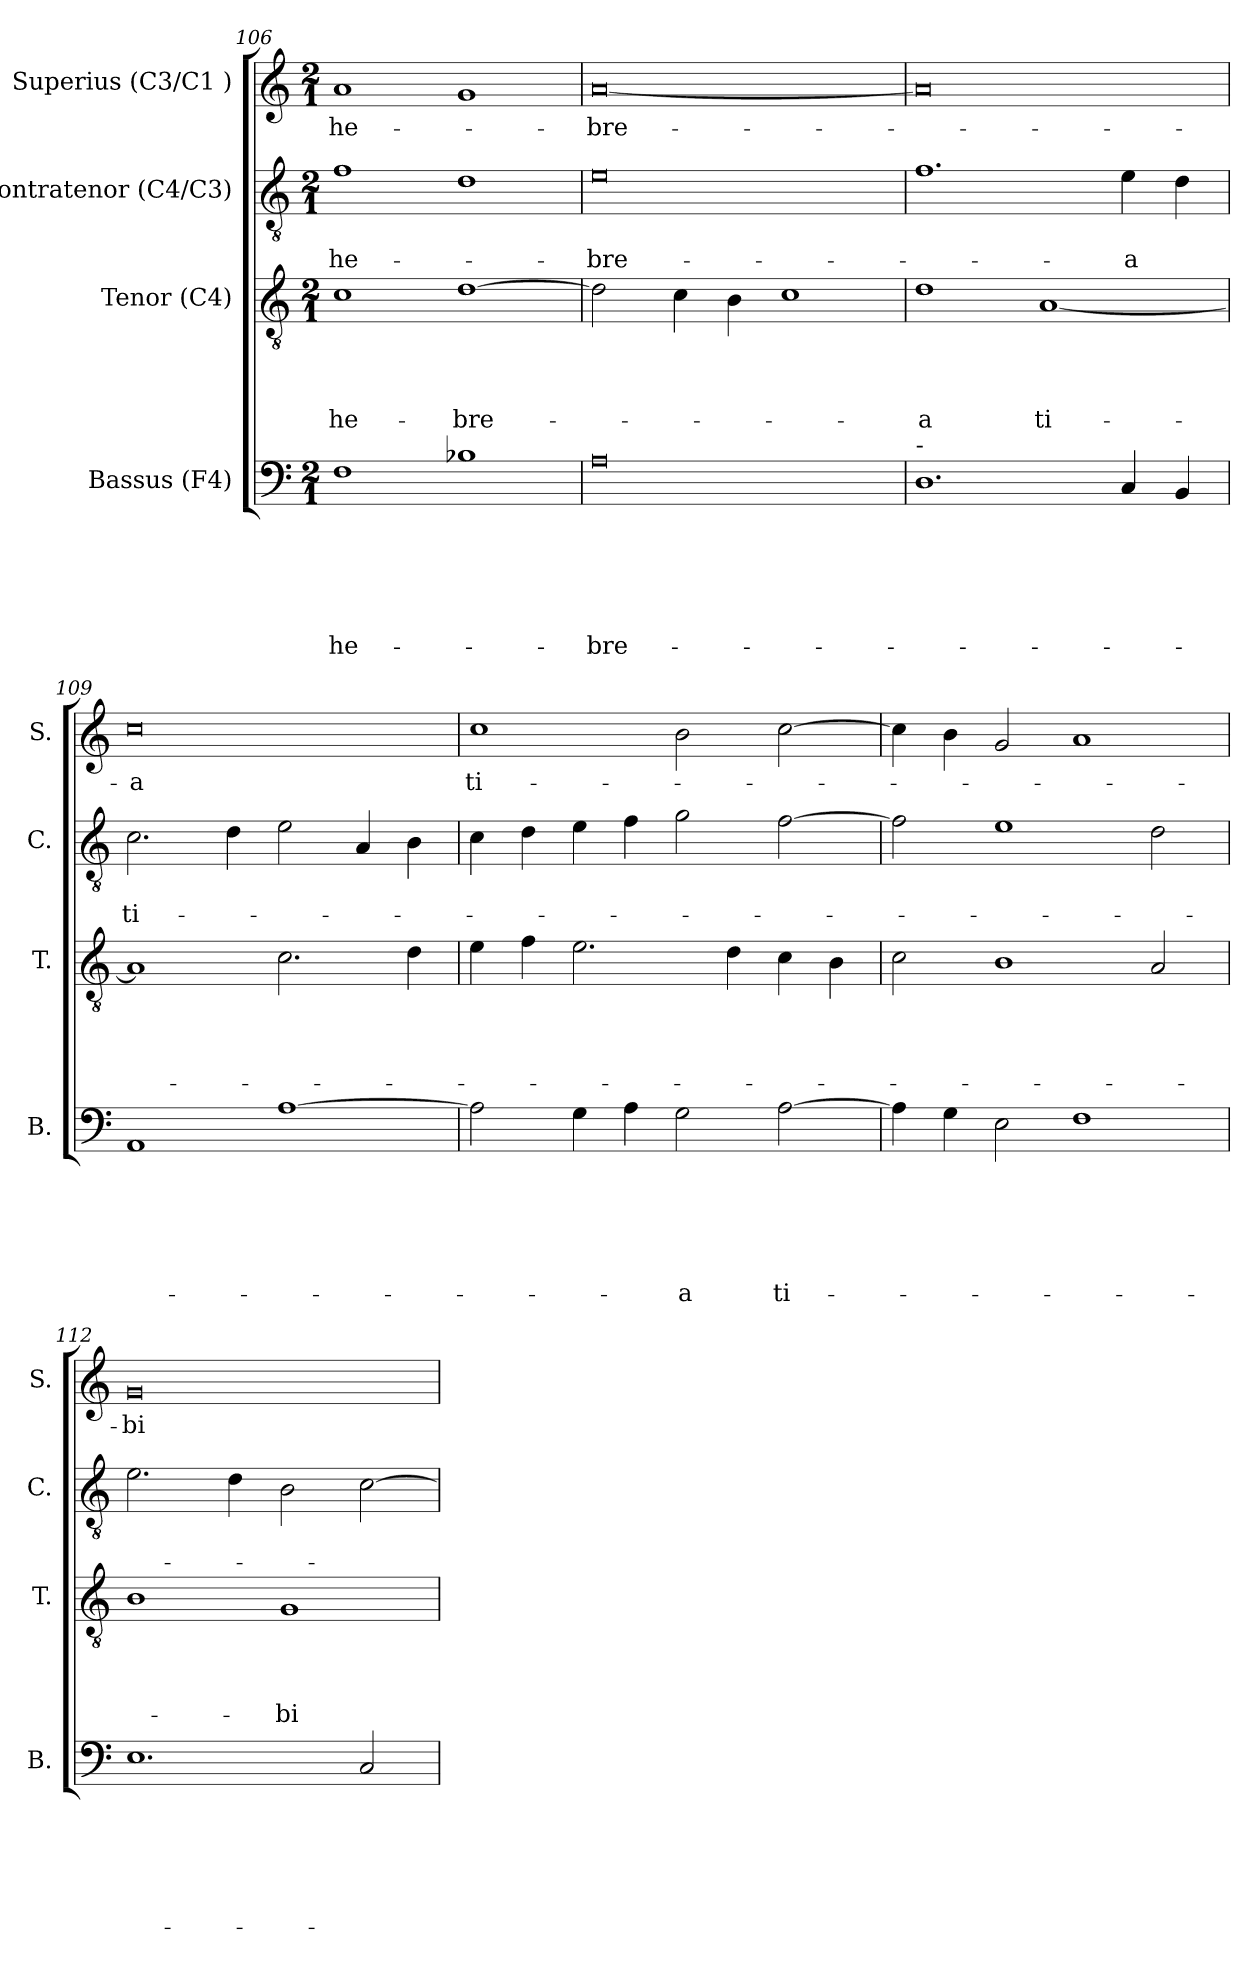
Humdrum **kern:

**kern	**text	**text	**text	**text	**text	**text	**kern	**text	**text	**text	**text	**kern	**text	**text	**kern	**text
*part4	*part4	*part4	*part4	*part4	*part4	*part4	*part3	*part3	*part3	*part3	*part3	*part2	*part2	*part2	*part1	*part1
*staff4	*staff4	*staff4	*staff4	*staff4	*staff4	*staff4	*staff3	*staff3	*staff3	*staff3	*staff3	*staff2	*staff2	*staff2	*staff1	*staff1
*I"Bassus (F4)	*	*	*	*	*	*	*I"Tenor (C4)	*	*	*	*	*I"Contratenor (C4/C3)	*	*	*I"Superius (C3/C1 )	*
*I'B.	*	*	*	*	*	*	*I'T.	*	*	*	*	*I'C.	*	*	*I'S.	*
*clefF4	*	*	*	*	*	*	*clefGv2	*	*	*	*	*clefGv2	*	*	*clefG2	*
*k[]	*	*	*	*	*	*	*k[]	*	*	*	*	*k[]	*	*	*k[]	*
*C:	*	*	*	*	*	*	*C:	*	*	*	*	*C:	*	*	*C:	*
*M2/1	*	*	*	*	*	*	*M2/1	*	*	*	*	*M2/1	*	*	*M2/1	*
=106	=106	=106	=106	=106	=106	=106	=106	=106	=106	=106	=106	=106	=106	=106	=106	=106
!	!	!	!	!	!	!LO:LY:b	!	!	!	!	!LO:LY:b	!	!	!LO:LY:b	!	!LO:LY:b
1F	.	.	.	.	.	he-	1c	.	.	.	he-	1f	.	he-	1a	he-
!	!	!	!	!	!	!	!	!	!	!	!LO:LY:b	!	!	!	!	!
1B-X	.	.	.	.	.	.	[>1d	.	.	.	-bre-	1d	.	.	1g	.
=107	=107	=107	=107	=107	=107	=107	=107	=107	=107	=107	=107	=107	=107	=107	=107	=107
!	!	!	!	!	!	!LO:LY:b	!	!	!	!	!	!	!	!LO:LY:b	!	!LO:LY:b
0A	.	.	.	.	.	-bre-	2d\]	.	.	.	.	0e	.	-bre-	[<0a	-bre-
.	.	.	.	.	.	.	4c\	.	.	.	.	.	.	.	.	.
.	.	.	.	.	.	.	4B\	.	.	.	.	.	.	.	.	.
.	.	.	.	.	.	.	1c	.	.	.	.	.	.	.	.	.
!!LO:LB:g=z
=108	=108	=108	=108	=108	=108	=108	=108	=108	=108	=108	=108	=108	=108	=108	=108	=108
!LO:TX:a:t=-	!	!	!	!	!	!	!	!	!	!	!	!	!	!	!	!
!	!	!	!	!	!	!	!	!	!	!	!LO:LY:b	!	!	!	!	!
1.D	.	.	.	.	.	.	1d	.	.	.	-a	1.f	.	.	0a]	.
!	!	!	!	!	!	!	!	!	!	!	!LO:LY:b	!	!	!	!	!
.	.	.	.	.	.	.	[<1A	.	.	.	ti-	.	.	.	.	.
!	!	!	!	!	!	!	!	!	!	!	!	!	!	!LO:LY:b	!	!
4C/	.	.	.	.	.	.	.	.	.	.	.	4e\	.	-a	.	.
4BB/	.	.	.	.	.	.	.	.	.	.	.	4d\	.	.	.	.
=109	=109	=109	=109	=109	=109	=109	=109	=109	=109	=109	=109	=109	=109	=109	=109	=109
!	!	!	!	!	!	!	!	!	!	!	!	!	!	!LO:LY:b	!	!LO:LY:b
1AA	.	.	.	.	.	.	1A]	.	.	.	.	2.c\	.	ti-	0cc	-a
.	.	.	.	.	.	.	.	.	.	.	.	4d\	.	.	.	.
[>1A	.	.	.	.	.	.	2.c\	.	.	.	.	2e\	.	.	.	.
.	.	.	.	.	.	.	.	.	.	.	.	4A/	.	.	.	.
.	.	.	.	.	.	.	4d\	.	.	.	.	4B\	.	.	.	.
=110	=110	=110	=110	=110	=110	=110	=110	=110	=110	=110	=110	=110	=110	=110	=110	=110
!	!	!	!	!	!	!	!	!	!	!	!	!	!	!	!	!LO:LY:b
2A\]	.	.	.	.	.	.	4e\	.	.	.	.	4c\	.	.	1cc	ti-
.	.	.	.	.	.	.	4f\	.	.	.	.	4d\	.	.	.	.
4G\	.	.	.	.	.	.	2.e\	.	.	.	.	4e\	.	.	.	.
4A\	.	.	.	.	.	.	.	.	.	.	.	4f\	.	.	.	.
!	!	!	!	!	!	!LO:LY:b	!	!	!	!	!	!	!	!	!	!
2G\	.	.	.	.	.	-a	.	.	.	.	.	2g\	.	.	2b\	.
.	.	.	.	.	.	.	4d\	.	.	.	.	.	.	.	.	.
!	!	!	!	!	!	!LO:LY:b	!	!	!	!	!	!	!	!	!	!
[>2A\	.	.	.	.	.	ti-	4c\	.	.	.	.	[>2f\	.	.	[>2cc\	.
.	.	.	.	.	.	.	4B\	.	.	.	.	.	.	.	.	.
=111	=111	=111	=111	=111	=111	=111	=111	=111	=111	=111	=111	=111	=111	=111	=111	=111
4A\]	.	.	.	.	.	.	2c\	.	.	.	.	2f\]	.	.	4cc\]	.
4G\	.	.	.	.	.	.	.	.	.	.	.	.	.	.	4b\	.
2E\	.	.	.	.	.	.	1B	.	.	.	.	1e	.	.	2g/	.
1F	.	.	.	.	.	.	.	.	.	.	.	.	.	.	1a	.
.	.	.	.	.	.	.	2A/	.	.	.	.	2d\	.	.	.	.
=112	=112	=112	=112	=112	=112	=112	=112	=112	=112	=112	=112	=112	=112	=112	=112	=112
!	!	!	!	!	!	!	!	!	!	!	!	!	!	!	!	!LO:LY:b
1.E	.	.	.	.	.	.	1B	.	.	.	.	2.e\	.	.	0g	-bi
.	.	.	.	.	.	.	.	.	.	.	.	4d\	.	.	.	.
!	!	!	!	!	!	!	!	!	!	!	!LO:LY:b	!	!	!	!	!
.	.	.	.	.	.	.	1G	.	.	.	-bi	2B\	.	.	.	.
2C/	.	.	.	.	.	.	.	.	.	.	.	[<2c\	.	.	.	.
=	=	=	=	=	=	=	=	=	=	=	=	=	=	=	=	=
*-	*-	*-	*-	*-	*-	*-	*-	*-	*-	*-	*-	*-	*-	*-	*-	*-
